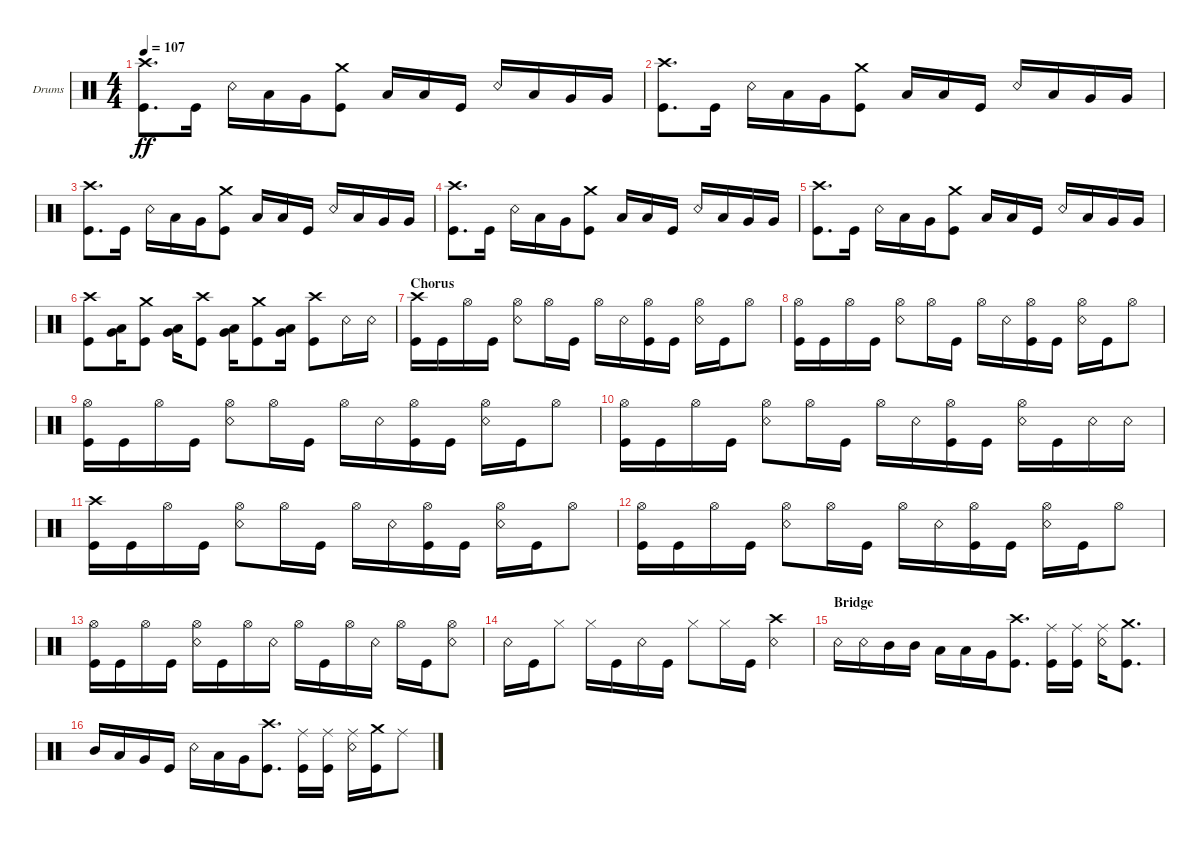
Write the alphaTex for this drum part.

\defaultSystemsLayout 4
\bracketExtendMode groupsimilarinstruments
\firstSystemTrackNameOrientation horizontal
\otherSystemsTrackNameOrientation horizontal
\track ("Danny Carey - Drums" "Drums") {instrument percussion}
\staff {score}
\articulation defaults
\ts (4 4)
\tempo 107
\clef neutral
\ks c
("Crash high (hit)" "Kick (hit)").8{d dy ff} "Kick (hit)".16 "Snare (rim shot)".16 "Low Tom (hit)".16 "Very Low Tom (hit)".16 ("Kick (hit)" "Crash medium (hit)").8 "Low Tom (hit)".16 "Low Tom (hit)".16 "Kick (hit)".16 "Snare (rim shot)".16 "Low Tom (hit)".16 "Very Low Tom (hit)".16 "Very Low Tom (hit)".16 |
("Crash high (hit)" "Kick (hit)").8{d} "Kick (hit)".16 "Snare (rim shot)".16 "Low Tom (hit)".16 "Very Low Tom (hit)".16 ("Kick (hit)" "Crash medium (hit)").8 "Low Tom (hit)".16 "Low Tom (hit)".16 "Kick (hit)".16 "Snare (rim shot)".16 "Low Tom (hit)".16 "Very Low Tom (hit)".16 "Very Low Tom (hit)".16 |
("Crash high (hit)" "Kick (hit)").8{d} "Kick (hit)".16 "Snare (rim shot)".16 "Low Tom (hit)".16 "Very Low Tom (hit)".16 ("Kick (hit)" "Crash medium (hit)").8 "Low Tom (hit)".16 "Low Tom (hit)".16 "Kick (hit)".16 "Snare (rim shot)".16 "Low Tom (hit)".16 "Very Low Tom (hit)".16 "Very Low Tom (hit)".16 |
("Crash high (hit)" "Kick (hit)").8{d} "Kick (hit)".16 "Snare (rim shot)".16 "Low Tom (hit)".16 "Very Low Tom (hit)".16 ("Kick (hit)" "Crash medium (hit)").8 "Low Tom (hit)".16 "Low Tom (hit)".16 "Kick (hit)".16 "Snare (rim shot)".16 "Low Tom (hit)".16 "Very Low Tom (hit)".16 "Very Low Tom (hit)".16 |
("Crash high (hit)" "Kick (hit)").8{d} "Kick (hit)".16 "Snare (rim shot)".16 "Low Tom (hit)".16 "Very Low Tom (hit)".16 ("Kick (hit)" "Crash medium (hit)").8 "Low Tom (hit)".16 "Low Tom (hit)".16 "Kick (hit)".16 "Snare (rim shot)".16 "Low Tom (hit)".16 "Very Low Tom (hit)".16 "Very Low Tom (hit)".16 |
("Kick (hit)" "Crash high (hit)").8 ("Very Low Tom (hit)" "Low Tom (hit)").16 ("Kick (hit)" "Crash medium (hit)").8 ("Very Low Tom (hit)" "Low Tom (hit)").16 ("Kick (hit)" "Crash high (hit)").8 ("Very Low Tom (hit)" "Low Tom (hit)").16 ("Kick (hit)" "Crash medium (hit)").8 ("Very Low Tom (hit)" "Low Tom (hit)").16 ("Kick (hit)" "Crash high (hit)").8 "Snare (rim shot)".16 "Snare (rim shot)".16 |
\section ("" "Chorus")
("Kick (hit)" "Crash high (hit)").16 "Kick (hit)".16 "Hi-Hat (open)".16 "Kick (hit)".16 ("Snare (rim shot)" "Hi-Hat (open)").8 "Hi-Hat (open)".16 "Kick (hit)".16 "Hi-Hat (open)".16 "Snare (rim shot)".16 ("Kick (hit)" "Hi-Hat (open)").16 "Kick (hit)".16 ("Snare (rim shot)" "Hi-Hat (open)").16 "Kick (hit)".16 "Hi-Hat (open)".8 |
("Kick (hit)" "Hi-Hat (open)").16 "Kick (hit)".16 "Hi-Hat (open)".16 "Kick (hit)".16 ("Snare (rim shot)" "Hi-Hat (open)").8 "Hi-Hat (open)".16 "Kick (hit)".16 "Hi-Hat (open)".16 "Snare (rim shot)".16 ("Kick (hit)" "Hi-Hat (open)").16 "Kick (hit)".16 ("Snare (rim shot)" "Hi-Hat (open)").16 "Kick (hit)".16 "Hi-Hat (open)".8 |
("Kick (hit)" "Hi-Hat (open)").16 "Kick (hit)".16 "Hi-Hat (open)".16 "Kick (hit)".16 ("Snare (rim shot)" "Hi-Hat (open)").8 "Hi-Hat (open)".16 "Kick (hit)".16 "Hi-Hat (open)".16 "Snare (rim shot)".16 ("Kick (hit)" "Hi-Hat (open)").16 "Kick (hit)".16 ("Snare (rim shot)" "Hi-Hat (open)").16 "Kick (hit)".16 "Hi-Hat (open)".8 |
("Kick (hit)" "Hi-Hat (open)").16 "Kick (hit)".16 "Hi-Hat (open)".16 "Kick (hit)".16 ("Snare (rim shot)" "Hi-Hat (open)").8 "Hi-Hat (open)".16 "Kick (hit)".16 "Hi-Hat (open)".16 "Snare (rim shot)".16 ("Kick (hit)" "Hi-Hat (open)").16 "Kick (hit)".16 ("Snare (rim shot)" "Hi-Hat (open)").16 "Kick (hit)".16 "Snare (rim shot)".16 "Snare (rim shot)".16 |
("Kick (hit)" "Crash high (hit)").16 "Kick (hit)".16 "Hi-Hat (open)".16 "Kick (hit)".16 ("Snare (rim shot)" "Hi-Hat (open)").8 "Hi-Hat (open)".16 "Kick (hit)".16 "Hi-Hat (open)".16 "Snare (rim shot)".16 ("Kick (hit)" "Hi-Hat (open)").16 "Kick (hit)".16 ("Snare (rim shot)" "Hi-Hat (open)").16 "Kick (hit)".16 "Hi-Hat (open)".8 |
("Kick (hit)" "Hi-Hat (open)").16 "Kick (hit)".16 "Hi-Hat (open)".16 "Kick (hit)".16 ("Snare (rim shot)" "Hi-Hat (open)").8 "Hi-Hat (open)".16 "Kick (hit)".16 "Hi-Hat (open)".16 "Snare (rim shot)".16 ("Kick (hit)" "Hi-Hat (open)").16 "Kick (hit)".16 ("Snare (rim shot)" "Hi-Hat (open)").16 "Kick (hit)".16 "Hi-Hat (open)".8 |
("Kick (hit)" "Hi-Hat (open)").16 "Kick (hit)".16 "Hi-Hat (open)".16 "Kick (hit)".16 ("Snare (rim shot)" "Hi-Hat (open)").16 "Kick (hit)".16 "Hi-Hat (open)".16 "Snare (rim shot)".16 "Hi-Hat (open)".16 "Kick (hit)".16 "Hi-Hat (open)".16 "Snare (rim shot)".16 "Hi-Hat (open)".16 "Kick (hit)".16 ("Snare (rim shot)" "Hi-Hat (open)").8 |
"Snare (rim shot)".16 "Kick (hit)".16 "Hi-Hat (closed)".8 "Hi-Hat (closed)".16 "Kick (hit)".16 "Snare (rim shot)".16 "Kick (hit)".16 "Hi-Hat (closed)".8 "Hi-Hat (closed)".16 "Kick (hit)".16 ("Snare (rim shot)" "Crash high (hit)").4 |
\section ("" "Bridge")
"Snare (rim shot)".16 "Snare (rim shot)".16 "Mid Tom (hit)".16 "Mid Tom (hit)".16 "Low Tom (hit)".16 "Low Tom (hit)".16 "Very Low Tom (hit)".16 ("Kick (hit)" "Crash high (hit)").8{d} ("Kick (hit)" "Ride (middle)").16 ("Kick (hit)" "Ride (middle)").16 ("Snare (rim shot)" "Ride (middle)").16 ("Kick (hit)" "Crash medium (hit)").8{d} |
"Mid Tom (hit)".16 "Low Tom (hit)".16 "Very Low Tom (hit)".16 "Kick (hit)".16 "Snare (rim shot)".16 "Low Tom (hit)".16 "Very Low Tom (hit)".16 ("Kick (hit)" "Crash high (hit)").8{d} ("Kick (hit)" "Ride (middle)").16 ("Kick (hit)" "Ride (middle)").16 ("Snare (rim shot)" "Ride (middle)").16 ("Kick (hit)" "Crash medium (hit)").16 "Ride (middle)".8
